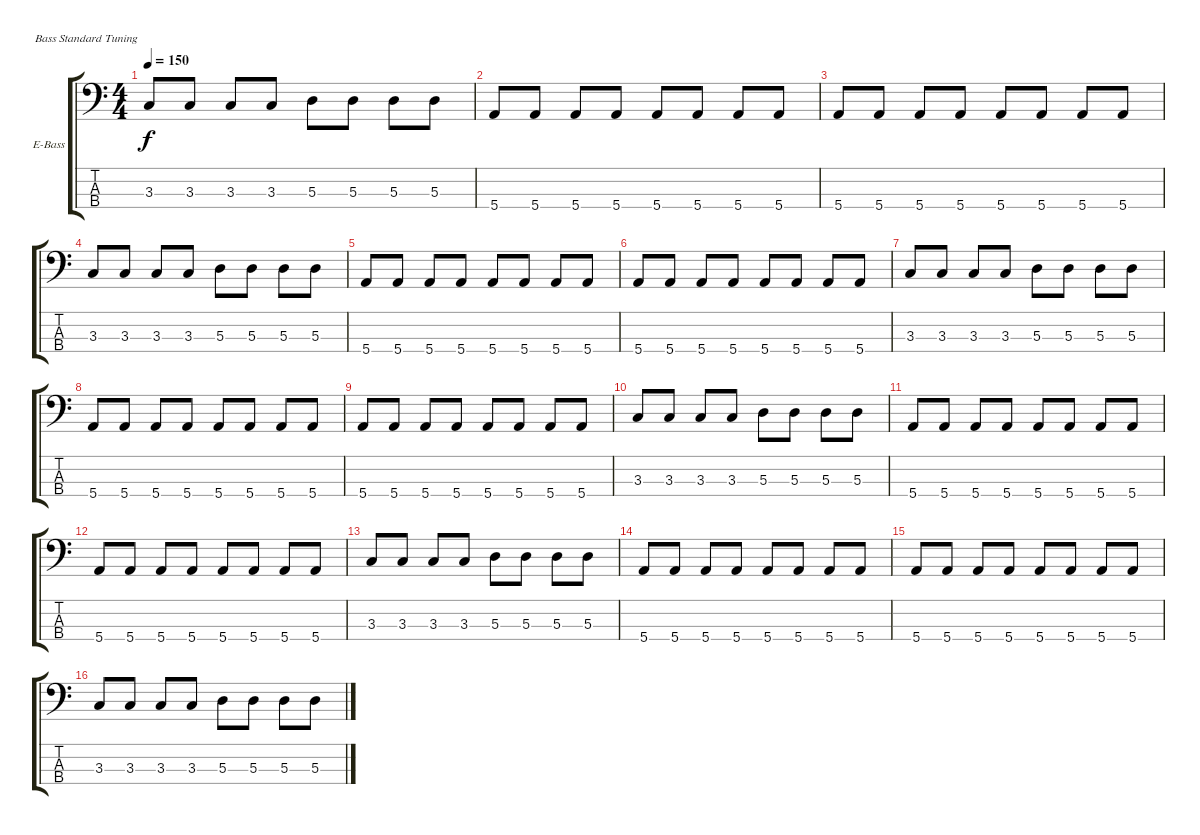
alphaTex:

\defaultSystemsLayout 4
\bracketExtendMode groupsimilarinstruments
\firstSystemTrackNameOrientation horizontal
\otherSystemsTrackNameOrientation horizontal
\track ("Electric Bass" "E-Bass") {instrument electricbassfinger}
\staff {score tabs}
\tuning (G2 D2 A1 E1)
\ts (4 4)
\tempo 150
\clef f4
\ks c
3.3.8{dy f} 3.3.8 3.3.8 3.3.8 5.3.8 5.3.8 5.3.8 5.3.8 |
5.4.8 5.4.8 5.4.8 5.4.8 5.4.8 5.4.8 5.4.8 5.4.8 |
5.4.8 5.4.8 5.4.8 5.4.8 5.4.8 5.4.8 5.4.8 5.4.8 |
3.3.8 3.3.8 3.3.8 3.3.8 5.3.8 5.3.8 5.3.8 5.3.8 |
5.4.8 5.4.8 5.4.8 5.4.8 5.4.8 5.4.8 5.4.8 5.4.8 |
5.4.8 5.4.8 5.4.8 5.4.8 5.4.8 5.4.8 5.4.8 5.4.8 |
3.3.8 3.3.8 3.3.8 3.3.8 5.3.8 5.3.8 5.3.8 5.3.8 |
5.4.8 5.4.8 5.4.8 5.4.8 5.4.8 5.4.8 5.4.8 5.4.8 |
5.4.8 5.4.8 5.4.8 5.4.8 5.4.8 5.4.8 5.4.8 5.4.8 |
3.3.8 3.3.8 3.3.8 3.3.8 5.3.8 5.3.8 5.3.8 5.3.8 |
5.4.8 5.4.8 5.4.8 5.4.8 5.4.8 5.4.8 5.4.8 5.4.8 |
5.4.8 5.4.8 5.4.8 5.4.8 5.4.8 5.4.8 5.4.8 5.4.8 |
3.3.8 3.3.8 3.3.8 3.3.8 5.3.8 5.3.8 5.3.8 5.3.8 |
5.4.8 5.4.8 5.4.8 5.4.8 5.4.8 5.4.8 5.4.8 5.4.8 |
5.4.8 5.4.8 5.4.8 5.4.8 5.4.8 5.4.8 5.4.8 5.4.8 |
3.3.8 3.3.8 3.3.8 3.3.8 5.3.8 5.3.8 5.3.8 5.3.8
